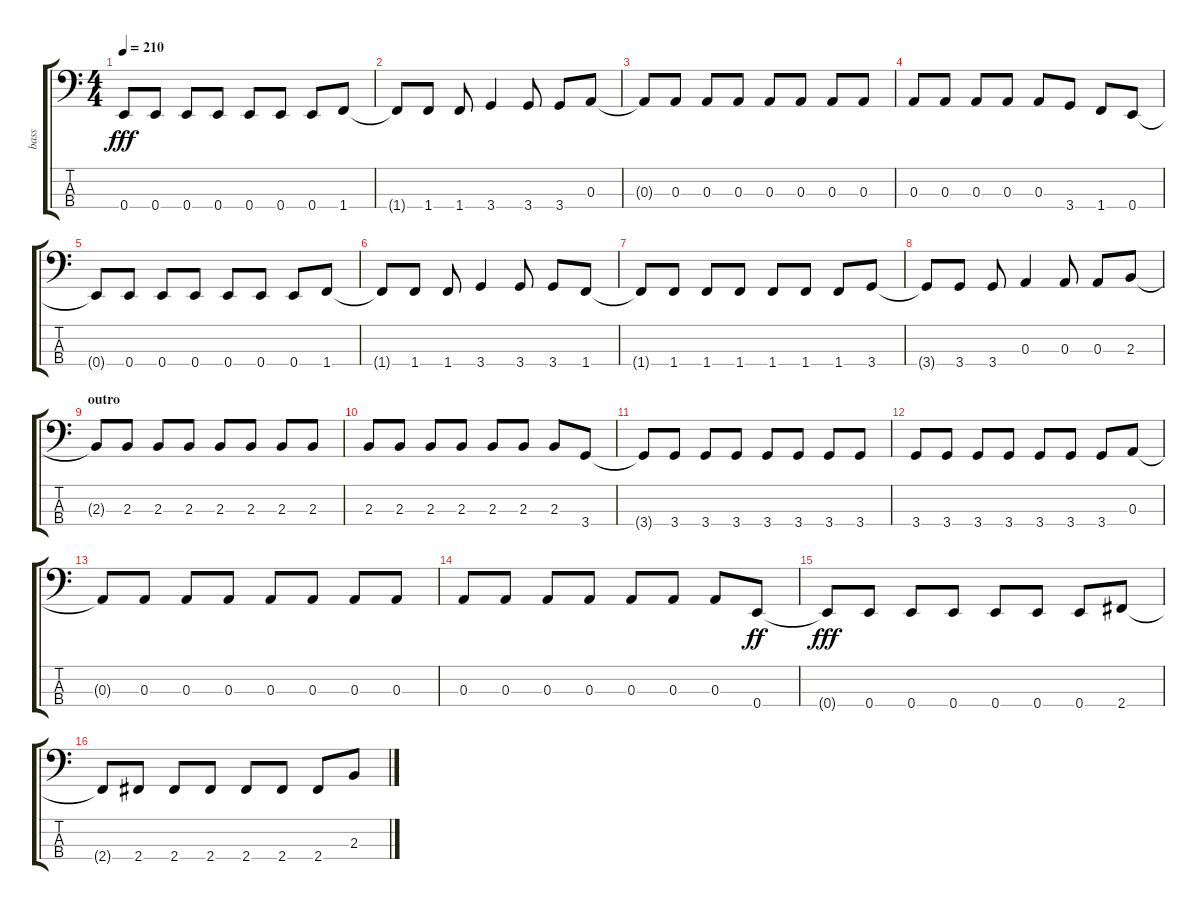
\track ("bass" "bass") {instrument electricbassfinger}
\staff {score tabs}
\tuning (G2 D2 A1 E1) {hide}
\ts (4 4)
\tempo 210
\clef f4
\ks c
0.4{t}.8{dy fff} 0.4.8 0.4.8 0.4.8 0.4.8 0.4.8 0.4.8 1.4.8 |
1.4{t}.8 1.4.8 1.4.8 3.4.4 3.4.8 3.4.8 0.3.8 |
0.3{t}.8 0.3.8 0.3.8 0.3.8 0.3.8 0.3.8 0.3.8 0.3.8 |
0.3.8 0.3.8 0.3.8 0.3.8 0.3.8 3.4.8 1.4.8 0.4.8 |
0.4{t}.8 0.4.8 0.4.8 0.4.8 0.4.8 0.4.8 0.4.8 1.4.8 |
1.4{t}.8 1.4.8 1.4.8 3.4.4 3.4.8 3.4.8 1.4.8 |
1.4{t}.8 1.4.8 1.4.8 1.4.8 1.4.8 1.4.8 1.4.8 3.4.8 |
3.4{t}.8 3.4.8 3.4.8 0.3.4 0.3.8 0.3.8 2.3.8 |
\section ("" "outro")
2.3{t}.8 2.3.8 2.3.8 2.3.8 2.3.8 2.3.8 2.3.8 2.3.8 |
2.3.8 2.3.8 2.3.8 2.3.8 2.3.8 2.3.8 2.3.8 3.4.8 |
3.4{t}.8 3.4.8 3.4.8 3.4.8 3.4.8 3.4.8 3.4.8 3.4.8 |
3.4.8 3.4.8 3.4.8 3.4.8 3.4.8 3.4.8 3.4.8 0.3.8 |
0.3{t}.8 0.3.8 0.3.8 0.3.8 0.3.8 0.3.8 0.3.8 0.3.8 |
0.3.8 0.3.8 0.3.8 0.3.8 0.3.8 0.3.8 0.3.8 0.4.8{dy ff} |
0.4{t}.8{dy fff} 0.4.8 0.4.8 0.4.8 0.4.8 0.4.8 0.4.8 2.4.8 |
2.4{t}.8 2.4.8 2.4.8 2.4.8 2.4.8 2.4.8 2.4.8 2.3.8
